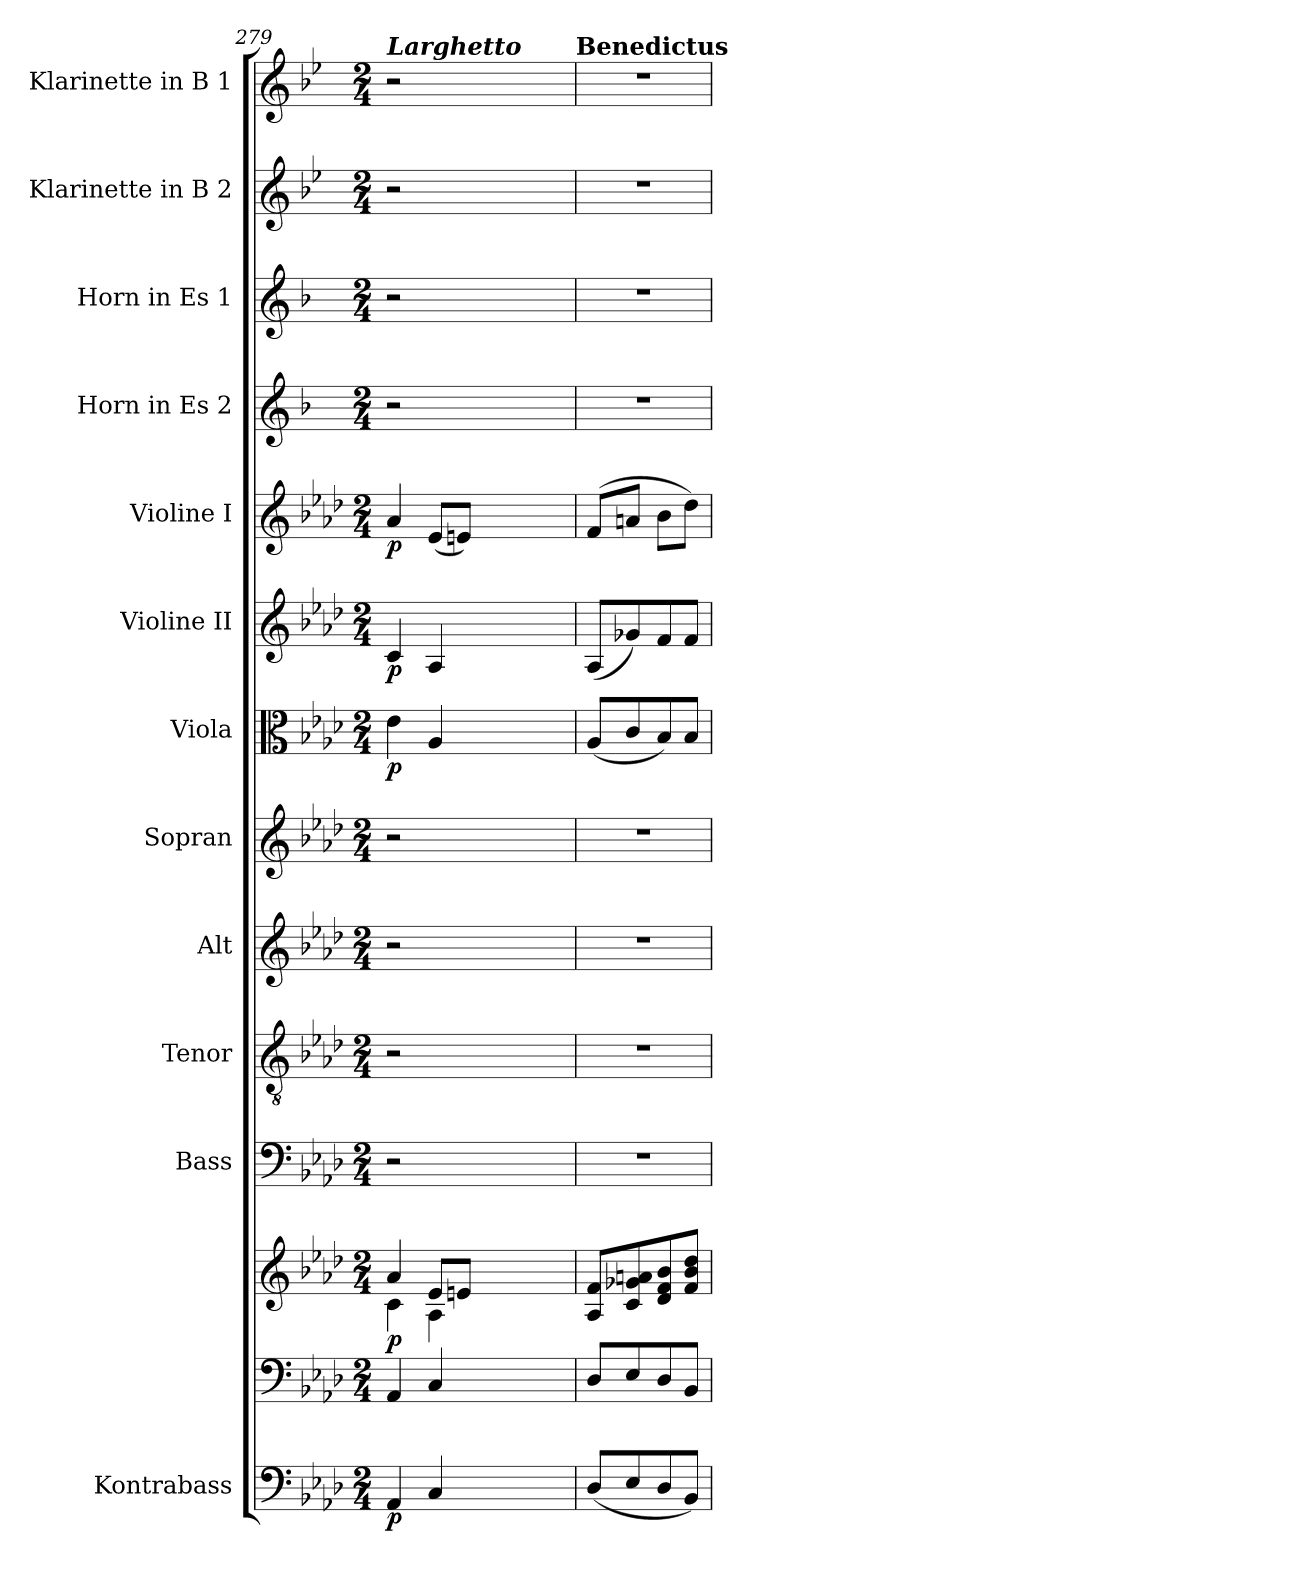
**kern	**dynam	**kern	**kern	**dynam	**kern	**kern	**kern	**kern	**kern	**dynam	**kern	**dynam	**kern	**dynam	**kern	**kern	**kern	**kern
*part13	*part13	*part12	*part12	*part12	*part11	*part10	*part9	*part8	*part7	*part7	*part6	*part6	*part5	*part5	*part4	*part3	*part2	*part1
*staff14	*staff14	*staff13	*staff12	*staff12/13	*staff11	*staff10	*staff9	*staff8	*staff7	*staff7	*staff6	*staff6	*staff5	*staff5	*staff4	*staff3	*staff2	*staff1
*I"Kontrabass	*	*	*	*	*I"Bass	*I"Tenor	*I"Alt	*I"Sopran	*I"Viola	*	*I"Violine II	*	*I"Violine I	*	*I"Horn in Es 2	*I"Horn in Es 1	*I"Klarinette in B 2	*I"Klarinette in B 1
*I'Kb.	*	*	*	*	*I'B	*I'T	*I'A	*I'S	*I'Vla.	*	*I'Vl. II	*	*I'Vl. I	*	*I'Hrn. 2	*I'Hrn. 1	*	*
!!LO:PB:g=z
*clefF4	*	*clefF4	*clefG2	*	*clefF4	*clefGv2	*clefG2	*clefG2	*clefC3	*	*clefG2	*	*clefG2	*	*clefG2	*clefG2	*clefG2	*clefG2
*ITrd7c12	*	*	*	*	*	*	*	*	*	*	*	*	*	*	*ITrd5c9	*ITrd5c9	*ITrd1c2	*ITrd1c2
*k[b-e-a-d-]	*	*k[b-e-a-d-]	*k[b-e-a-d-]	*	*k[b-e-a-d-]	*k[b-e-a-d-]	*k[b-e-a-d-]	*k[b-e-a-d-]	*k[b-e-a-d-]	*	*k[b-e-a-d-]	*	*k[b-e-a-d-]	*	*k[b-e-a-d-]	*k[b-e-a-d-]	*k[b-e-a-d-]	*k[b-e-a-d-]
*A-:	*	*A-:	*A-:	*	*A-:	*A-:	*A-:	*A-:	*A-:	*	*A-:	*	*A-:	*	*A-:	*A-:	*A-:	*A-:
*M2/4	*	*M2/4	*M2/4	*	*M2/4	*M2/4	*M2/4	*M2/4	*M2/4	*	*M2/4	*	*M2/4	*	*M2/4	*M2/4	*M2/4	*M2/4
=279	=279	=279	=279	=279	=279	=279	=279	=279	=279	=279	=279	=279	=279	=279	=279	=279	=279	=279
*	*	*	*^	*	*	*	*	*	*	*	*	*	*	*	*	*	*	*
!	!	!	!	!	!	!	!	!	!	!	!	!	!	!	!	!	!	!	!LO:TX:a:Bi:t=Larghetto
!	!LO:DY:b	!	!	!	!LO:DY:b	!	!	!	!	!	!LO:DY:b	!	!LO:DY:b	!	!LO:DY:b	!	!	!	!
4AAA-/	p	4AA-/	4a-/	4c\	p	2r	2r	2r	2r	4e-\	p	4c/	p	4a-/	p	2r	2r	2r	2r
4CC/	.	4C/	8e-/L	4A-\	.	.	.	.	.	4A-/	.	4A-/	.	(<8e-/L	.	.	.	.	.
.	.	.	8en/J	.	.	.	.	.	.	.	.	.	.	8en/J)	.	.	.	.	.
2...ryy	.	2...ryy	2...ryy	2...ryy	.	2...ryy	2...ryy	2...ryy	2...ryy	2...ryy	.	2...ryy	.	2...ryy	.	2...ryy	2...ryy	2...ryy	2...ryy
!	!	!	!	!	!	!	!	!	!	!	!	!	!	!	!	!	!	!	!LO:TX:a:B:t=Benedictus
*	*	*	*v	*v	*	*	*	*	*	*	*	*	*	*	*	*	*	*	*
=280	=280	=280	=280	=280	=280	=280	=280	=280	=280	=280	=280	=280	=280	=280	=280	=280	=280	=280
(<8DD-/L	.	8D-/L	8A-/ 8f/L	.	2r	2r	2r	2r	(<8A-/L	.	(<8A-/L	.	(>8f/L	.	2r	2r	2r	2r
8EE-/	.	8E-/	8c/ 8g-X/ 8an/	.	.	.	.	.	8c/	.	8g-X/)	.	8an/J	.	.	.	.	.
8DD-/	.	8D-/	8d-/ 8f/ 8b-/	.	.	.	.	.	8B-/)	.	8f/	.	8b-\L	.	.	.	.	.
8BBB-/J)	.	8BB-/J	8f/ 8b-/ 8dd-/J	.	.	.	.	.	8B-/J	.	8f/J	.	8dd-\J)	.	.	.	.	.
=	=	=	=	=	=	=	=	=	=	=	=	=	=	=	=	=	=	=
*-	*-	*-	*-	*-	*-	*-	*-	*-	*-	*-	*-	*-	*-	*-	*-	*-	*-	*-
